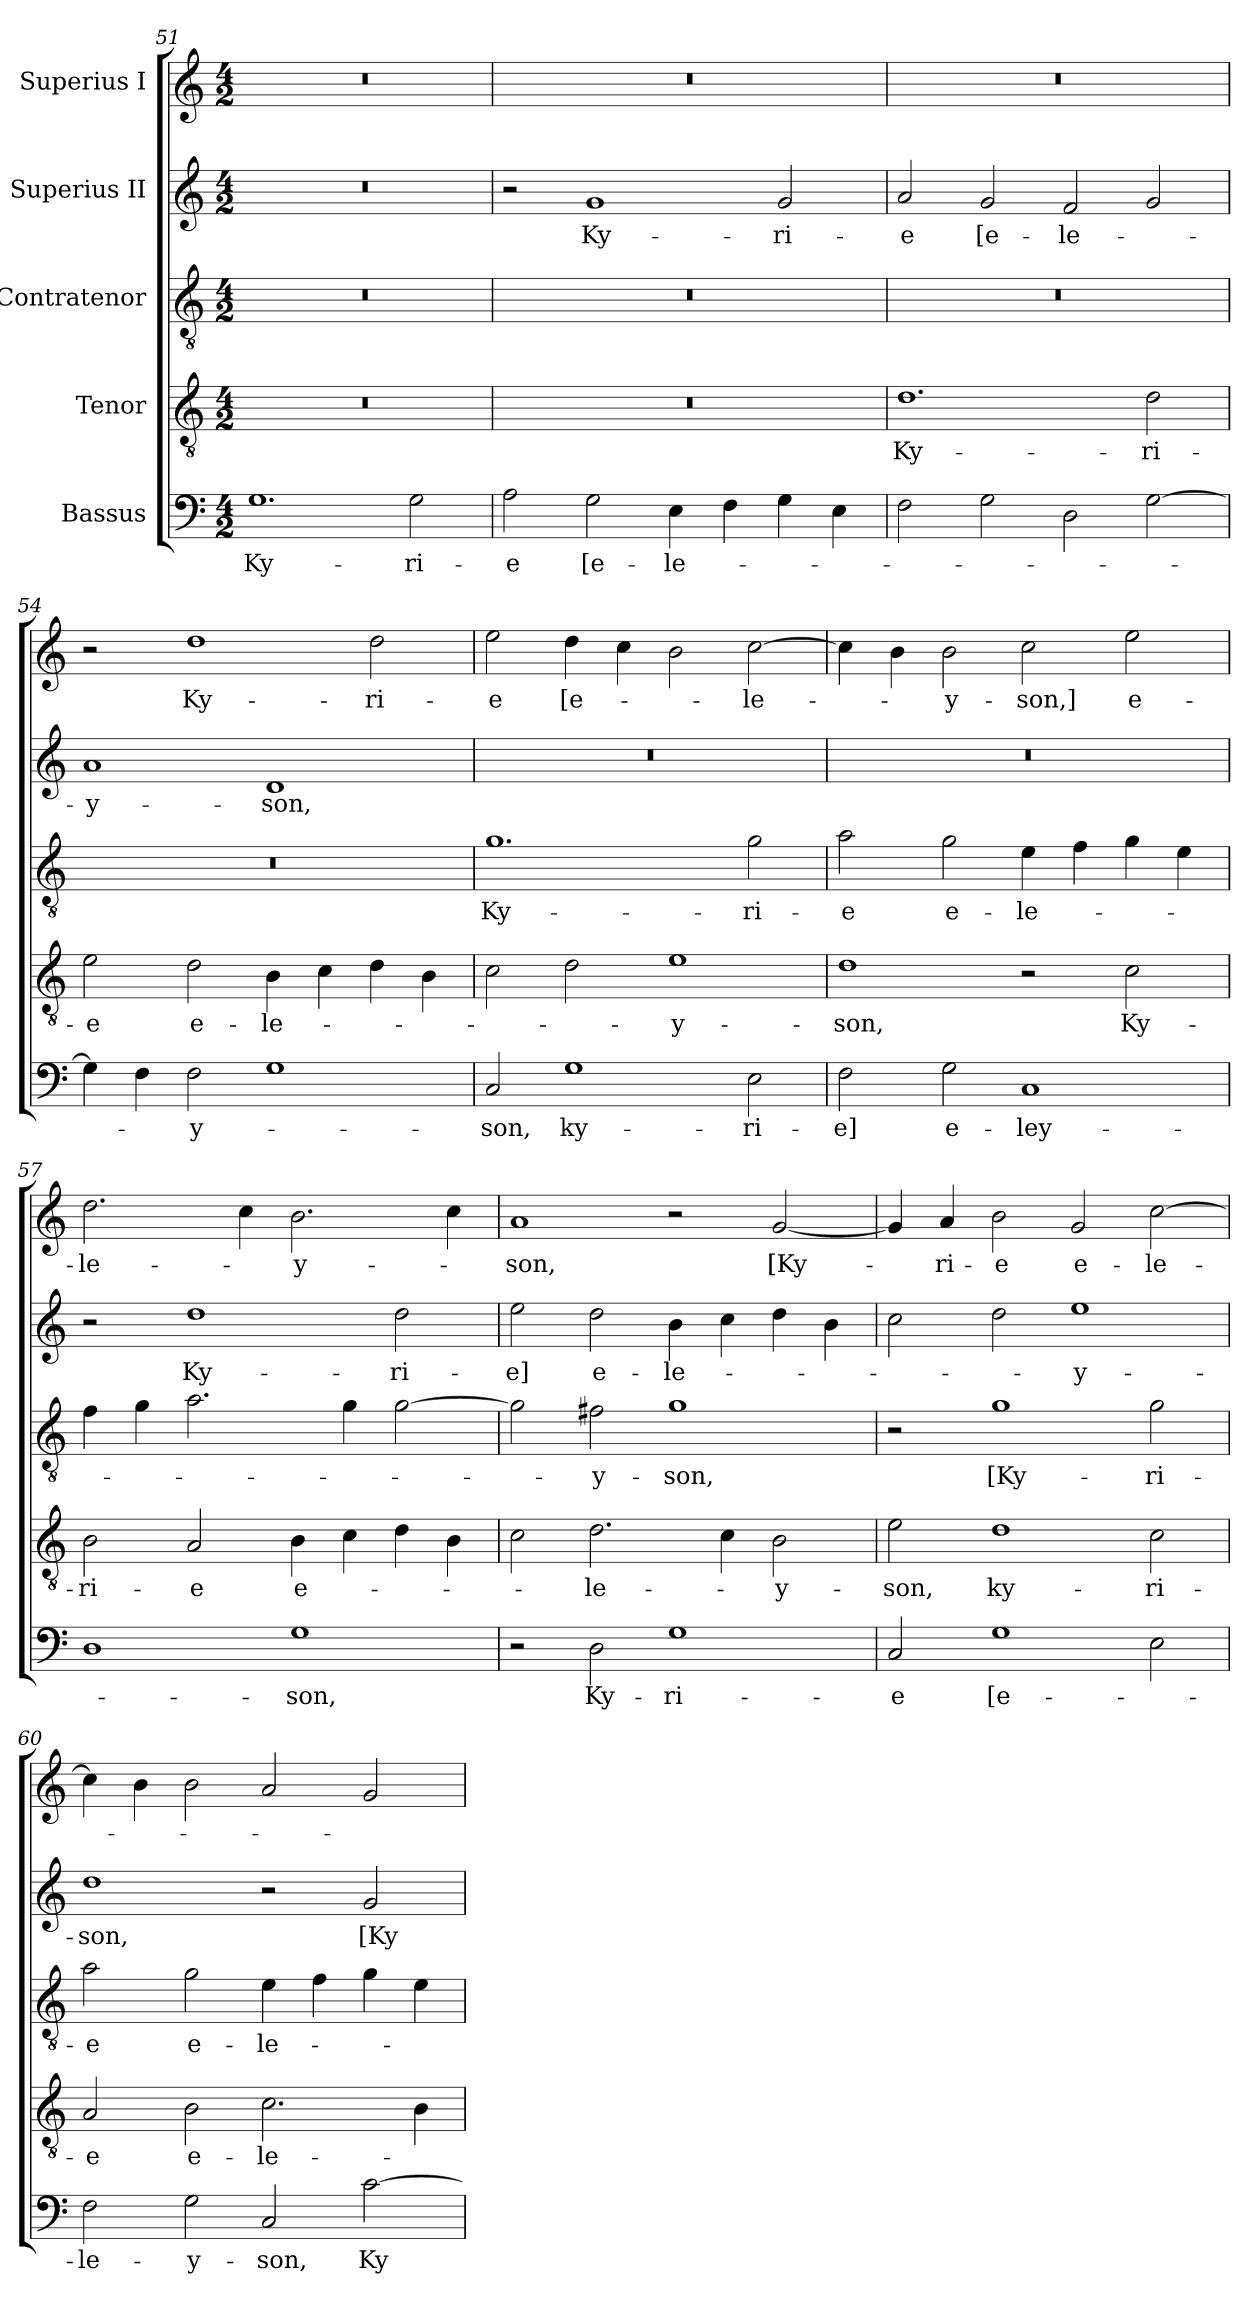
**kern	**text	**kern	**text	**kern	**text	**kern	**text	**kern	**text
*part5	*part5	*part4	*part4	*part3	*part3	*part2	*part2	*part1	*part1
*staff5	*staff5	*staff4	*staff4	*staff3	*staff3	*staff2	*staff2	*staff1	*staff1
*I"Bassus	*	*I"Tenor	*	*I"Contratenor	*	*I"Superius II	*	*I"Superius I	*
*clefF4	*	*clefGv2	*	*clefGv2	*	*clefG2	*	*clefG2	*
*k[]	*	*k[]	*	*k[]	*	*k[]	*	*k[]	*
*M4/2	*	*M4/2	*	*M4/2	*	*M4/2	*	*M4/2	*
=51	=51	=51	=51	=51	=51	=51	=51	=51	=51
1.G\	Ky-	0r	.	0r	.	0r	.	0r	.
2G\	-ri-	.	.	.	.	.	.	.	.
=52	=52	=52	=52	=52	=52	=52	=52	=52	=52
2A\	-e	0r	.	0r	.	2r	.	0r	.
2G\	[e-	.	.	.	.	1g/	Ky-	.	.
4E\	-le-	.	.	.	.	.	.	.	.
4F\	.	.	.	.	.	.	.	.	.
4G\	.	.	.	.	.	2g/	-ri-	.	.
4E\	.	.	.	.	.	.	.	.	.
=53	=53	=53	=53	=53	=53	=53	=53	=53	=53
2F\	.	1.d\	Ky-	0r	.	2a/	-e	0r	.
2G\	.	.	.	.	.	2g/	[e-	.	.
2D\	.	.	.	.	.	2f/	-le-	.	.
[2G\	.	2d\	-ri-	.	.	2g/	.	.	.
=54	=54	=54	=54	=54	=54	=54	=54	=54	=54
4G\]	.	2e\	-e	0r	.	1a/	-y-	2r	.
4F\	.	.	.	.	.	.	.	.	.
2F\	-y-	2d\	e-	.	.	.	.	1dd\	Ky-
1G\	.	4B\	-le-	.	.	1d/	-son,	.	.
.	.	4c\	.	.	.	.	.	.	.
.	.	4d\	.	.	.	.	.	2dd\	-ri-
.	.	4B\	.	.	.	.	.	.	.
=55	=55	=55	=55	=55	=55	=55	=55	=55	=55
2C/	-son,	2c\	.	1.g\	Ky-	0r	.	2ee\	-e
1G\	ky-	2d\	.	.	.	.	.	4dd\	[e-
.	.	.	.	.	.	.	.	4cc\	.
.	.	1e\	-y-	.	.	.	.	2b\	.
2E\	-ri-	.	.	2g\	-ri-	.	.	[2cc\	-le-
=56	=56	=56	=56	=56	=56	=56	=56	=56	=56
2F\	-e]	1d\	-son,	2a\	-e	0r	.	4cc\]	.
.	.	.	.	.	.	.	.	4b\	.
2G\	e-	.	.	2g\	e-	.	.	2b\	-y-
1C/	-ley-	2r	.	4e\	-le-	.	.	2cc\	-son,]
.	.	.	.	4f\	.	.	.	.	.
.	.	2c\	Ky-	4g\	.	.	.	2ee\	e-
.	.	.	.	4e\	.	.	.	.	.
=57	=57	=57	=57	=57	=57	=57	=57	=57	=57
1D\	.	2B\	-ri-	4f\	.	2r	.	2.dd\	-le-
.	.	.	.	4g\	.	.	.	.	.
.	.	2A/	-e	2.a\	.	1dd\	Ky-	.	.
.	.	.	.	.	.	.	.	4cc\	.
1G\	-son,	4B\	e-	.	.	.	.	2.b\	-y-
.	.	4c\	.	4g\	.	.	.	.	.
.	.	4d\	.	[2g\	.	2dd\	-ri-	.	.
.	.	4B\	.	.	.	.	.	4cc\	.
=58	=58	=58	=58	=58	=58	=58	=58	=58	=58
2r	.	2c\	.	2g\]	.	2ee\	-e]	1a/	-son,
2D\	Ky-	2.d\	-le-	2f#X\	-y-	2dd\	e-	.	.
1G\	-ri-	.	.	1g\	-son,	4b\	-le-	2r	.
.	.	4c\	.	.	.	4cc\	.	.	.
.	.	2B\	-y-	.	.	4dd\	.	[2g/	[Ky-
.	.	.	.	.	.	4b\	.	.	.
=59	=59	=59	=59	=59	=59	=59	=59	=59	=59
2C/	-e	2e\	-son,	2r	.	2cc\	.	4g/]	.
.	.	.	.	.	.	.	.	4a/	-ri-
1G\	[e-	1d\	ky-	1g\	[Ky-	2dd\	.	2b\	-e
.	.	.	.	.	.	1ee\	-y-	2g/	e-
2E\	.	2c\	-ri-	2g\	-ri-	.	.	[2cc\	-le-
=60	=60	=60	=60	=60	=60	=60	=60	=60	=60
2F\	-le-	2A/	-e	2a\	-e	1dd\	-son,	4cc\]	.
.	.	.	.	.	.	.	.	4b\	.
2G\	-y-	2B\	e-	2g\	e-	.	.	2b\	.
2C/	-son,	2.c\	-le-	4e\	-le-	2r	.	2a/	.
.	.	.	.	4f\	.	.	.	.	.
[2c\	Ky-	.	.	4g\	.	2g/	[Ky-	2g/	.
.	.	4B\	.	4e\	.	.	.	.	.
=	=	=	=	=	=	=	=	=	=
*-	*-	*-	*-	*-	*-	*-	*-	*-	*-
